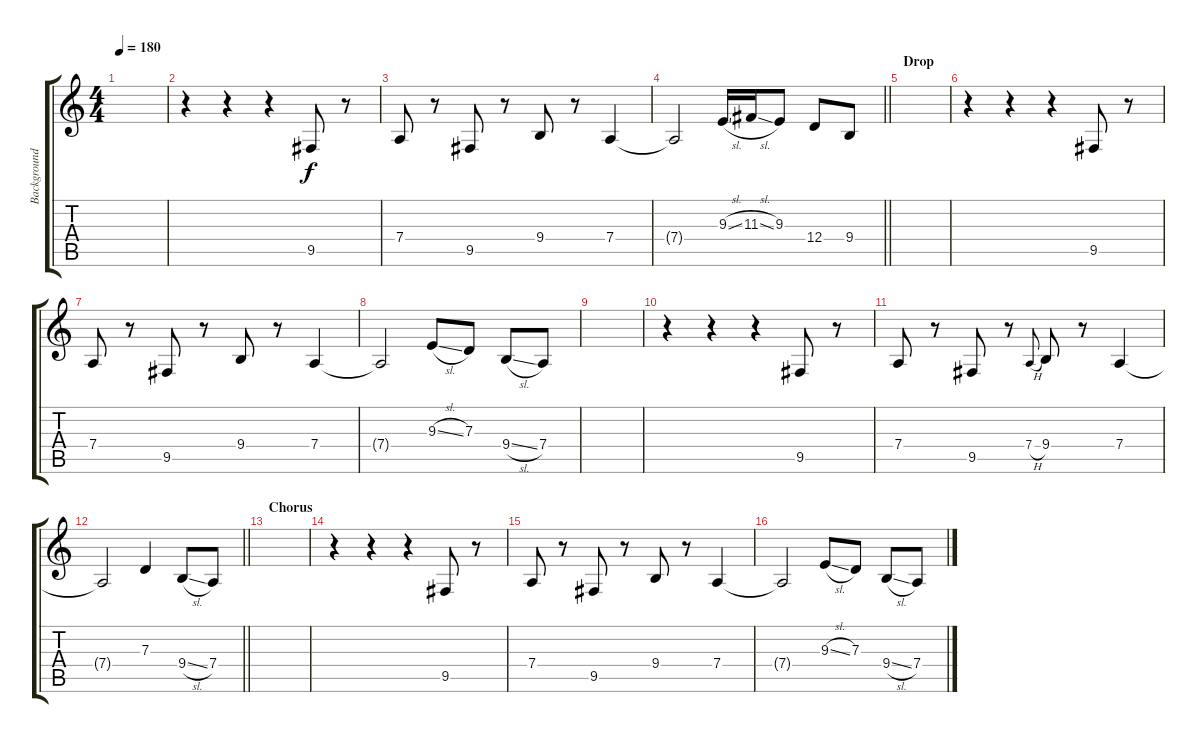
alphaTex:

\track ("Background Sine" "Background") {instrument lead1square}
\staff {score tabs}
\tuning (E4 B3 G3 D3 A2 E2) {hide}
\ts (4 4)
\tempo 180
\clef g2
\ks c
|
r.4 r.4 r.4 9.5.8 r.8 |
7.4.8 r.8 9.5.8 r.8 9.4.8 r.8 7.4.4 |
\barLineRight lightlight
7.4{t}.2 9.3{sl}.16 11.3{sl}.16 9.3.8 12.4.8 9.4.8 |
\section ("" "Drop")
|
r.4 r.4 r.4 9.5.8 r.8 |
7.4.8 r.8 9.5.8 r.8 9.4.8 r.8 7.4.4 |
7.4{t}.2 9.3{sl}.8 7.3.8 9.4{sl}.8 7.4.8 |
|
r.4 r.4 r.4 9.5.8 r.8 |
7.4.8 r.8 9.5.8 r.8 7.4{h}.8{gr onbeat} 9.4.8 r.8 7.4.4 |
\barLineRight lightlight
7.4{t}.2 7.3.4 9.4{sl}.8 7.4.8 |
\section ("" "Chorus")
|
r.4 r.4 r.4 9.5.8 r.8 |
7.4.8 r.8 9.5.8 r.8 9.4.8 r.8 7.4.4 |
7.4{t}.2 9.3{sl}.8 7.3.8 9.4{sl}.8 7.4.8
